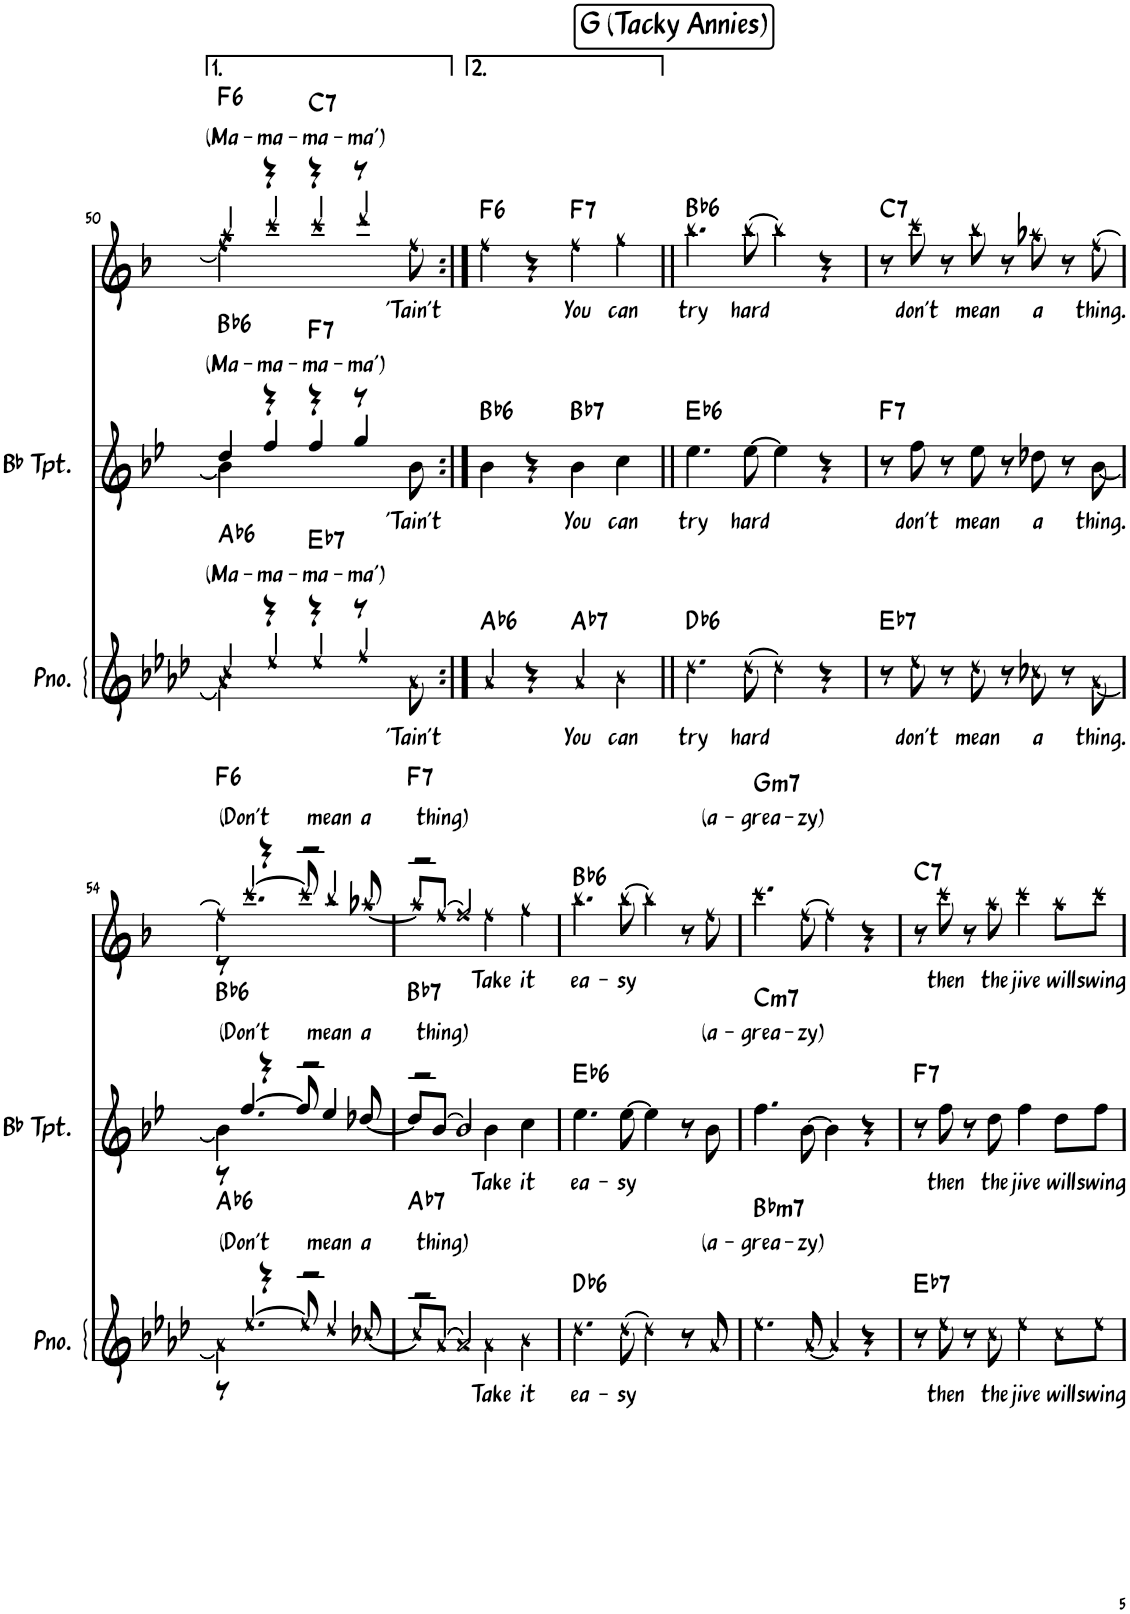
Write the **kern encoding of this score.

**kern	**text	**harte	**kern	**text	**harte	**kern	**text	**harte
*part3	*part3	*part3	*part2	*part2	*part2	*part1	*part1	*part1
*staff3	*staff3	*	*staff2	*staff2	*	*staff1	*staff1	*
*I"Piano	*	*	*I"Bb Trumpet	*	*	*I"Alto Sax	*	*
*I'Pno.	*	*	*I'Bb Tpt.	*	*	*I'Sax	*	*
!!LO:PB:g=z
*clefG2	*	*	*clefG2	*	*	*clefG2	*	*
*	*	*	*Trd1c2	*	*	*Trd5c9	*	*
*k[b-e-a-d-]	*	*	*k[b-e-]	*	*	*k[b-]	*	*
*M4/4	*	*	*M4/4	*	*	*M4/4	*	*
=50	=50	=50	=50	=50	=50	=50	=50	=50
*^	*	*	*	*	*	*	*	*
!	!	!LO:LY:a	!LO:H:kt=6	!	!LO:LY:a	!LO:H:kt=6	!	!LO:LY:a	!LO:H:kt=6
*	*	*	*	*^	*	*	*^	*	*
4a-\]	4cc/	(Ma-	Ab:maj6	4b-\]	4dd/	(Ma-	Bb:maj6	4ff\]	4aa/	(Ma-	F:maj6
!	!	!LO:LY:a	!	!	!	!LO:LY:a	!	!	!	!LO:LY:a	!
4r	4ee-/	-ma-	.	4r	4ff/	-ma-	.	4r	4ccc/	-ma-	.
!	!	!LO:LY:a	!LO:H:kt=7	!	!	!LO:LY:a	!LO:H:kt=7	!	!	!LO:LY:a	!LO:H:kt=7
4r	4ee-/	-ma-	Eb:7	4r	4ff/	-ma-	F:7	4r	4ccc/	-ma-	C:7
!	!	!LO:LY:a	!	!	!	!LO:LY:a	!	!	!	!LO:LY:a	!
8r	4ff/	-ma')	.	8r	4gg/	-ma')	.	8r	4ddd/	-ma')	.
!	!	!LO:LY:b	!	!	!	!LO:LY:b	!	!	!	!LO:LY:b	!
8a-\	.	'Tain't	.	8b-\	.	'Tain't	.	8ff\	.	'Tain't	.
*v	*v	*	*	*	*	*	*	*v	*v	*	*
*	*	*	*v	*v	*	*	*	*	*
=51:|!	=51:|!	=51:|!	=51:|!	=51:|!	=51:|!	=51:|!	=51:|!	=51:|!
!	!	!LO:H:kt=6	!	!	!LO:H:kt=6	!	!	!LO:H:kt=6
4a-/	.	Ab:maj6	4b-\	.	Bb:maj6	4ff\	.	F:maj6
4r	.	.	4r	.	.	4r	.	.
!	!LO:LY:b	!LO:H:kt=7	!	!LO:LY:b	!LO:H:kt=7	!	!LO:LY:b	!LO:H:kt=7
4a-/	You	Ab:7	4b-\	You	Bb:7	4ff\	You	F:7
!	!LO:LY:b	!	!	!LO:LY:b	!	!	!LO:LY:b	!
4b-\	can	.	4cc\	can	.	4gg\	can	.
!!LO:REH:place=s1:a:cj:fs=14:t=G (Tacky Annies)
=52||	=52||	=52||	=52||	=52||	=52||	=52||	=52||	=52||
!	!LO:LY:b	!LO:H:kt=6	!	!LO:LY:b	!LO:H:kt=6	!	!LO:LY:b	!LO:H:kt=6
4.dd-\	try	Db:maj6	4.ee-\	try	Eb:maj6	4.bb-\	try	Bb:maj6
!	!LO:LY:b	!	!	!LO:LY:b	!	!	!LO:LY:b	!
[8dd-\	hard	.	[8ee-\	hard	.	[8bb-\	hard	.
4dd-\]	.	.	4ee-\]	.	.	4bb-\]	.	.
4r	.	.	4r	.	.	4r	.	.
=53	=53	=53	=53	=53	=53	=53	=53	=53
!	!	!LO:H:kt=7	!	!	!LO:H:kt=7	!	!	!LO:H:kt=7
8r	.	Eb:7	8r	.	F:7	8r	.	C:7
!	!LO:LY:b	!	!	!LO:LY:b	!	!	!LO:LY:b	!
8ee-\	don't	.	8ff\	don't	.	8ccc\	don't	.
8r	.	.	8r	.	.	8r	.	.
!	!LO:LY:b	!	!	!LO:LY:b	!	!	!LO:LY:b	!
8dd-\	mean	.	8ee-\	mean	.	8bb-\	mean	.
8r	.	.	8r	.	.	8r	.	.
!	!LO:LY:b	!	!	!LO:LY:b	!	!	!LO:LY:b	!
8cc-X\	a	.	8dd-X\	a	.	8aa-X\	a	.
8r	.	.	8r	.	.	8r	.	.
!	!LO:LY:b	!	!	!LO:LY:b	!	!	!LO:LY:b	!
[8a-\	thing.	.	[8b-\	thing.	.	[>8ff\	thing.	.
!!LO:LB:g=z
=54	=54	=54	=54	=54	=54	=54	=54	=54
*^	*	*	*^	*	*	*^	*	*
!	!	!	!LO:H:kt=6	!	!	!	!LO:H:kt=6	!	!	!	!LO:H:kt=6
4a-\]	8r	.	Ab:maj6	4b-\]	8r	.	Bb:maj6	4ff\]	8r	.	F:maj6
!	!	!LO:LY:a	!	!	!	!LO:LY:a	!	!	!	!LO:LY:a	!
.	[4.ee-/	(Don't	.	.	[4.ff/	(Don't	.	.	[4.ccc/	(Don't	.
4r	.	.	.	4r	.	.	.	4r	.	.	.
2r	8ee-/]	.	.	2r	8ff/]	.	.	2r	8ccc/]	.	.
!	!	!LO:LY:a	!	!	!	!LO:LY:a	!	!	!	!LO:LY:a	!
.	4dd-/	mean	.	.	4ee-/	mean	.	.	4bb-/	mean	.
!	!	!LO:LY:a	!	!	!	!LO:LY:a	!	!	!	!LO:LY:a	!
.	[<8cc-X/	a	.	.	[<8dd-X/	a	.	.	[<8aa-X/	a	.
=55	=55	=55	=55	=55	=55	=55	=55	=55	=55	=55	=55
!	!	!	!LO:H:kt=7	!	!	!	!LO:H:kt=7	!	!	!	!LO:H:kt=7
2r	8cc-/L]	.	Ab:7	2r	8dd-/L]	.	Bb:7	2r	8aa-/L]	.	F:7
!	!	!LO:LY:a	!	!	!	!LO:LY:a	!	!	!	!LO:LY:a	!
.	[8a-/J	thing)	.	.	[8b-/J	thing)	.	.	[8ff/J	thing)	.
.	2a-/]	.	.	.	2b-/]	.	.	.	2ff/]	.	.
!	!	!LO:LY:b	!	!	!	!LO:LY:b	!	!	!	!LO:LY:b	!
4a-\	.	Take	.	4b-\	.	Take	.	4ff\	.	Take	.
!	!	!LO:LY:b	!	!	!	!LO:LY:b	!	!	!	!LO:LY:b	!
4b-\	4ryy	it	.	4cc\	4ryy	it	.	4gg\	4ryy	it	.
=56	=56	=56	=56	=56	=56	=56	=56	=56	=56	=56	=56
!	!	!LO:LY:b	!LO:H:kt=6	!	!	!LO:LY:b	!LO:H:kt=6	!	!	!LO:LY:b	!LO:H:kt=6
*v	*v	*	*	*	*	*	*	*v	*v	*	*
*	*	*	*v	*v	*	*	*	*	*
4.dd-\	ea-	Db:maj6	4.ee-\	ea-	Eb:maj6	4.bb-\	ea-	Bb:maj6
!	!LO:LY:b	!	!	!LO:LY:b	!	!	!LO:LY:b	!
[8dd-\	-sy	.	[8ee-\	-sy	.	[8bb-\	-sy	.
4dd-\]	.	.	4ee-\]	.	.	4bb-\]	.	.
8r	.	.	8r	.	.	8r	.	.
!	!LO:LY:a	!	!	!LO:LY:a	!	!	!LO:LY:a	!
8a-/	(a-	.	8b-\	(a-	.	8ff\	(a-	.
=57	=57	=57	=57	=57	=57	=57	=57	=57
!	!LO:LY:a	!LO:H:kt=m7	!	!LO:LY:a	!LO:H:kt=m7	!	!LO:LY:a	!LO:H:kt=m7
4.ee-\	-grea-	Bb:min7	4.ff\	-grea-	C:min7	4.ccc\	-grea-	G:min7
!	!LO:LY:a	!	!	!LO:LY:a	!	!	!LO:LY:a	!
[8a-/	-zy)	.	[8b-\	-zy)	.	[8ff\	-zy)	.
4a-/]	.	.	4b-\]	.	.	4ff\]	.	.
4r	.	.	4r	.	.	4r	.	.
=58	=58	=58	=58	=58	=58	=58	=58	=58
!	!	!LO:H:kt=7	!	!	!LO:H:kt=7	!	!	!LO:H:kt=7
8r	.	Eb:7	8r	.	F:7	8r	.	C:7
!	!LO:LY:b	!	!	!LO:LY:b	!	!	!LO:LY:b	!
8ee-\	then	.	8ff\	then	.	8ccc\	then	.
8r	.	.	8r	.	.	8r	.	.
!	!LO:LY:b	!	!	!LO:LY:b	!	!	!LO:LY:b	!
8cc\	the	.	8dd\	the	.	8aa\	the	.
!	!LO:LY:b	!	!	!LO:LY:b	!	!	!LO:LY:b	!
4ee-\	jive	.	4ff\	jive	.	4ccc\	jive	.
!	!LO:LY:b	!	!	!LO:LY:b	!	!	!LO:LY:b	!
8cc\L	will	.	8dd\L	will	.	8aa\L	will	.
!	!LO:LY:b	!	!	!LO:LY:b	!	!	!LO:LY:b	!
8ee-\J	swing	.	8ff\J	swing	.	8ccc\J	swing	.
=	=	=	=	=	=	=	=	=
*-	*-	*-	*-	*-	*-	*-	*-	*-
